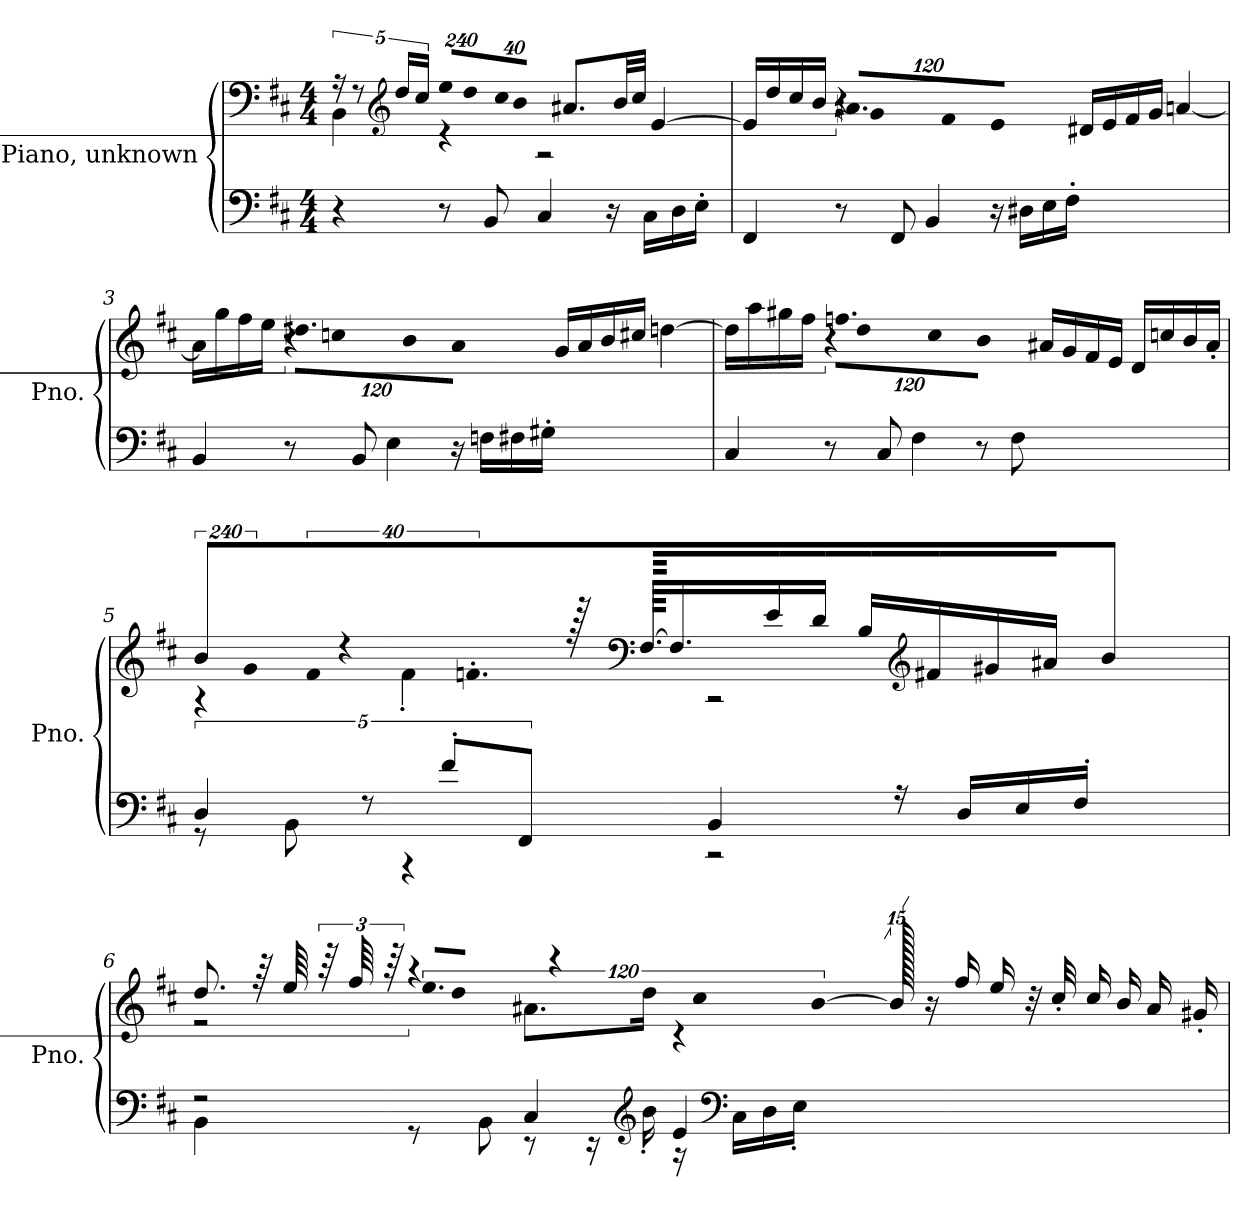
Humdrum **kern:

**kern	**kern
*part1	*part1
*staff2	*staff1
*I"Piano, unknown	*
*I'Pno.	*
*clefF4	*clefF4
*k[f#c#]	*k[f#c#]
*M4/4	*M4/4
*MM120	*MM120
=1	=1
*	*^
4r	20r	4BB\
.	10r	.
*	*clefG2	*
.	20dd/LL	.
.	20cc#/JJ	.
*	*Xbrackettup	*
!	!LO:N:vis=16	!
8r	1920%137ee/LL	4r
!	!LO:N:vis=16	!
.	1920%137dd/	.
8BB/	.	.
!	!LO:N:vis=32	!
.	640%23cc#/K	.
!	!LO:N:vis=16	!
.	1920%137b/JJ	.
4C#/	8.a#X/L	2r
.	32b/LL	.
.	32cc#/JJJ	.
16r	[4e/	.
16C#\LL	.	.
16D\	.	.
16E'\JJ	.	.
*	*v	*v
=2	=2
4FF#/	16e/LL]
.	16dd/
.	16cc#/
.	16b/JJ
*	*brackettup
!	!LO:N:vis=64
8r	960%17r
!	!LO:N:vis=32.
.	1920%103a#X/KLL
!	!LO:N:vis=16
.	1920%137g/
8FF#/	.
!	!LO:N:vis=32
.	640%23f#/K
!	!LO:N:vis=16
.	1920%137e/JJ
4BB/	16d#X/LL
.	16e/
.	16f#/
.	16g/JJ
16r	[4an/
16D#X\LL	.
16E\	.
16F#'\JJ	.
!!LO:LB:g=z
=3	=3
4BB/	16a\LL]
.	16gg\
.	16ff#\
.	16ee\JJ
!	!LO:N:vis=64
8r	960%17r
!	!LO:N:vis=32.
.	1920%103dd#X\KLL
!	!LO:N:vis=16
.	1920%137ccn\
8BB/	.
!	!LO:N:vis=32
.	640%23b\K
!	!LO:N:vis=16
.	1920%137a\JJ
4E\	16g/LL
.	16a/
.	16b/
.	16cc#X/JJ
16r	[4ddn\
16Fn\LL	.
16F#X\	.
16G#X'\JJ	.
=4	=4
4C#/	16dd\LL]
.	16aa\
.	16gg#X\
.	16ff#\JJ
!	!LO:N:vis=64
8r	960%17r
!	!LO:N:vis=32.
.	1920%103ffn\KLL
!	!LO:N:vis=16
.	1920%137dd\
8C#/	.
!	!LO:N:vis=32
.	640%23cc#\K
!	!LO:N:vis=16
.	1920%137b\JJ
4F#\	16a#X/LL
.	16g/
.	16f#/
.	16e/JJ
8r	16d/LL
.	16ccn/
8F#\	16b/
.	16a#'/JJ
!!LO:LB:g=z
=5	=5
*^	*
!	!	!LO:N:vis=16
*	*	*^
5D/	8r	1920%137b/LL	4r
!	!	!LO:N:vis=16	!
.	.	1920%137g/	.
.	8BB\	.	.
!	!	!LO:N:vis=32	!
.	.	640%23f#/JJk	.
!	!	!LO:N:vis=64	!
.	.	960%17r	.
!	!	!LO:N:vis=32.	!
.	.	1920%103fn'/	.
10r	.	.	.
.	4r	128r	4f'\
*	*	*clefF4	*
.	.	[64.F#/KKLL	.
.	.	16.F#/]	.
10f#'/L	.	.	.
.	.	16e/	.
10FF#/J	.	.	.
.	.	16d/JJ	.
4BB/	2r	16B/LL	2r
*	*	*clefG2	*
.	.	16f#X/	.
.	.	16g#X/	.
.	.	16a#X/JJ	.
16r	.	4b/	.
16D/LL	.	.	.
16E/	.	.	.
16F#'/JJ	.	.	.
!!LO:LB:g=z	!!
=6	=6	=6	=6
2r	4BB\	8.dd/	2r
.	.	64r	.
.	.	64ee/	.
.	.	96r	.
.	.	96ff#/	.
.	.	96r	.
!	!	!LO:N:vis=64	!
.	8r	960%17r	.
!	!	!LO:N:vis=32.	!
.	.	1920%103ee/LLL	.
!	!	!LO:N:vis=32	!
.	.	640%23dd/JJJ	.
!	!	!LO:N:vis=32	!
.	.	640%23r	.
.	8BB\	.	.
!	!	!LO:N:vis=32	!
.	.	640%23cc#/KLL	.
.	.	[240%17b/J	.
4C#/	8r	1920b/]	8.a#X\L
.	.	16r	.
.	.	16ff#/LL	.
.	16r	.	.
.	.	16ee/JJ	.
*clefG2	*	*	*
.	16b'\	.	16dd\Jk
.	.	32r	.
.	.	32cc#'/	.
4e/	16r	.	4r
.	.	16cc#/LL	.
*clefF4	*	*	*
.	16C#\LL	.	.
.	.	16b/	.
.	16D\	.	.
.	.	16a#/	.
.	16E'\JJ	.	.
.	.	16g#X'/JJ	.
1920ryy	1920ryy	.	1920ryy
*v	*v	*	*
*	*v	*v
=	=
*-	*-
